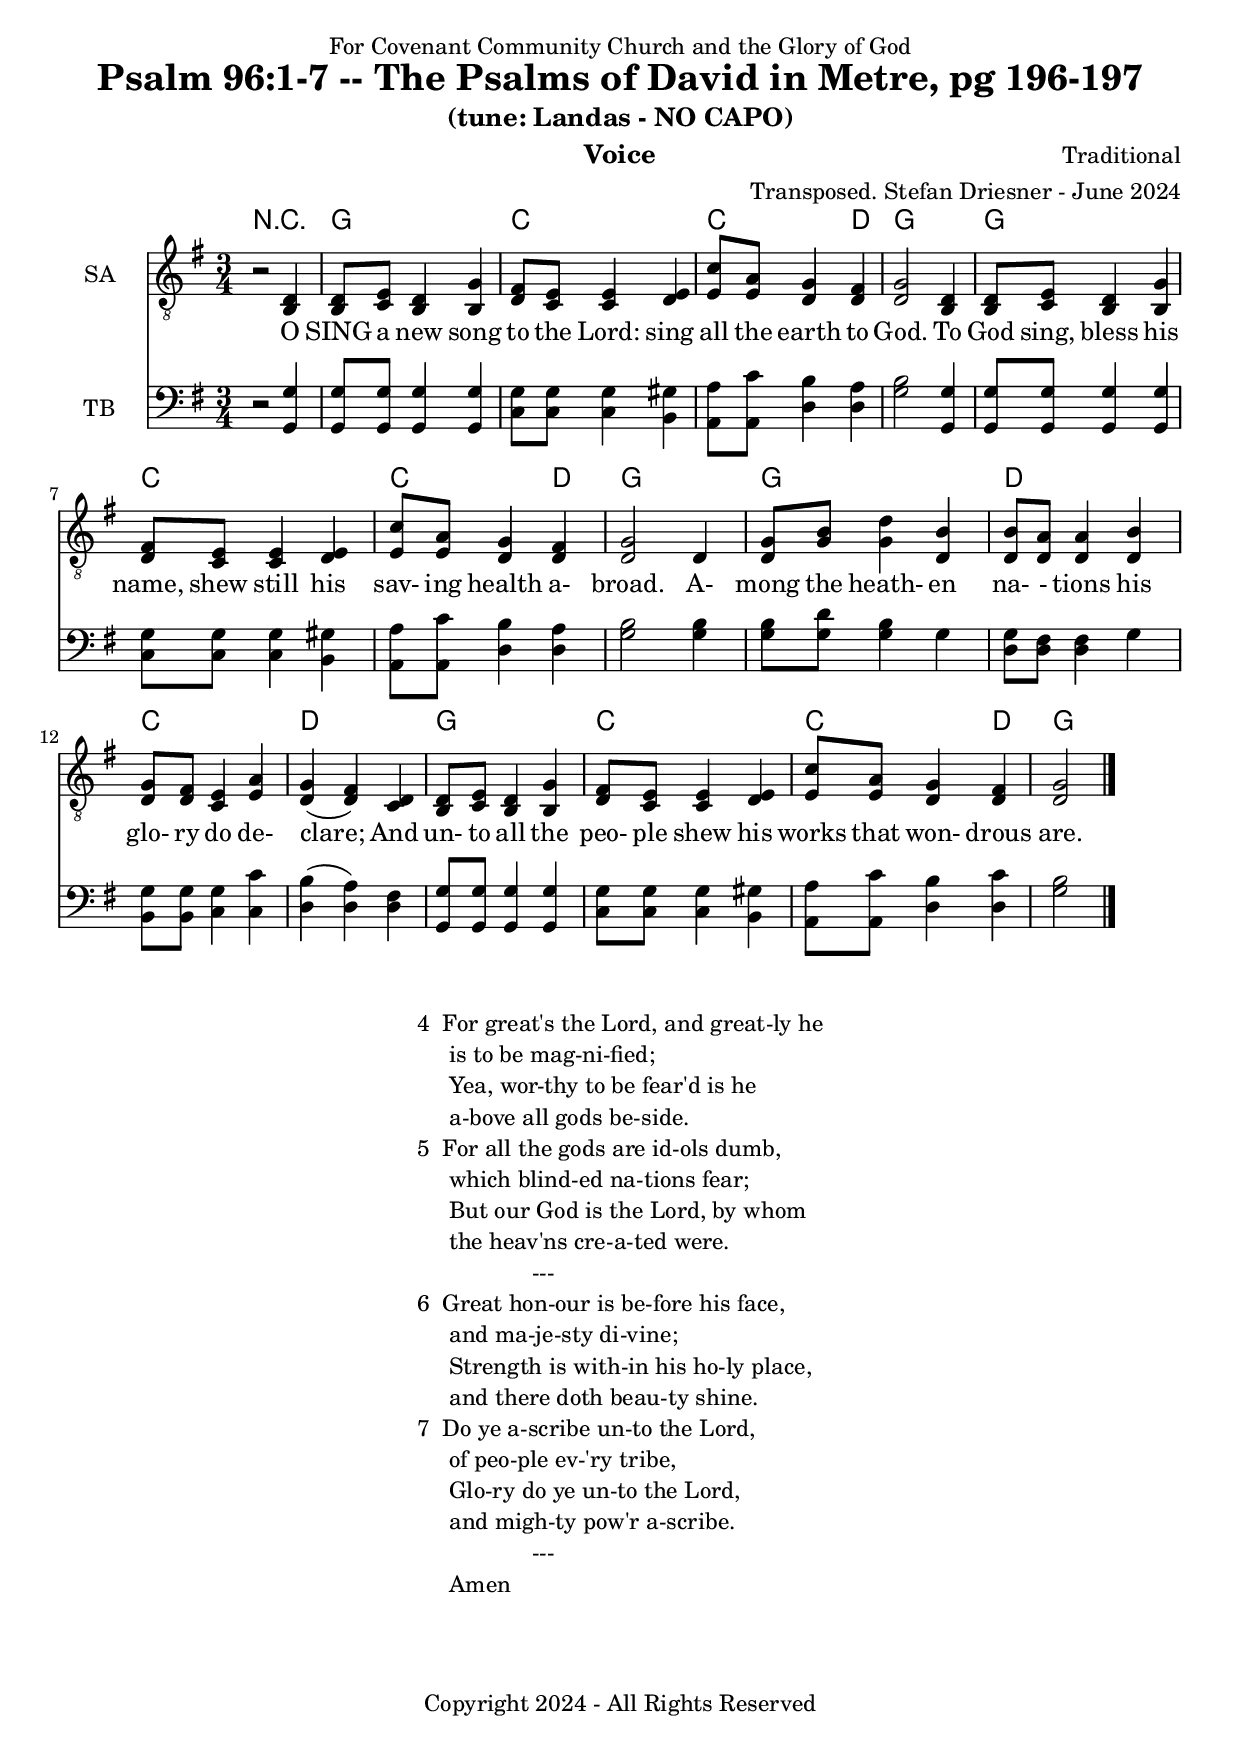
\version "2.24.1"
\language "english"

% force .mid extension for MIDI file output
#(ly:set-option 'midi-extension "mid")

\header {
  dedication = "For Covenant Community Church and the Glory of God"
  title = "Psalm 96:1-7 -- The Psalms of David in Metre, pg 196-197"
  subtitle = "(tune: Landas - NO CAPO)"
  instrument = "Voice"
  composer = "Traditional"
  arranger = "Transposed. Stefan Driesner - June 2024"
  meter = ""
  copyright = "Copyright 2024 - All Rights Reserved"
}

global = {
  \key g \major
  \numericTimeSignature
  \time 3/4
}

versesVoice = \lyricmode {
  % Verse 1
  O SING a new song to the Lord:
  sing all the earth to God.
  To God sing, bless his name, shew still
  his sav- ing health a- broad.
  A- mong the heath- en na- - tions
  his glo- ry do de- clare;
  And un- to all the peo- ple shew
  his works that won- drous are.
}

% G major  ^\markup { \fret-diagram "6-3;5-2;4-o;3-o;2-3;1-3;" }
% C9 major ^\markup { \fret-diagram "6-o;5-3;4-2;3-o;2-3;1-3;" }
% D major  ^\markup { \fret-diagram "6-x;5-o;4-o;3-2;2-3;1-2;" }

MelodyVoice = \relative c {
  \global
  \dynamicUp
  % Music follows here.
  {
    r2 <d >4 |
    % Verse 1
    <d  >8  <e  >8  <d  >4  <g  >4  |
    <fs >8  <e  >8  <e  >4  <e  >4  |
    <c' >8  <a  >8  <g  >4  <fs >4  |
    <g  >2                  <d  >4  |
    <d  >8  <e  >8  <d  >4  <g  >4  |
    <fs >8  <e  >8  <e  >4  <e  >4  |
    <c' >8  <a  >8  <g  >4  <fs >4  |
    <g  >2                  <d  >4  |
    <g  >8  <b  >8  <d  >4  <b  >4  |
    <b  >8  <a  >8  <a  >4  <b  >4  |
    <g  >8  <fs >8  <e  >4  <a  >4  |
    <g  >4         (<fs >4) <d  >4  |
    <d  >8  <e  >8  <d  >4  <g  >4  |
    <fs >8  <e  >8  <e  >4  <e  >4  |
    <c' >8  <a  >8  <g  >4  <fs >4  |
    <g  >2
    \bar "|."
  }
}

SAVoice = \relative c {
  \global
  \dynamicUp
  % Music follows here.
  {
    r2 <b  d >4 |
    % Verse 1
    <b  d  >8  <c  e  >8  <b  d  >4  <b  g' >4  |
    <d  fs >8  <c  e  >8  <c  e  >4  <d  e  >4  |
    <e  c' >8  <e  a  >8  <d  g  >4  <d  fs >4  |
    <d  g  >2                        <b  d  >4  |
    <b  d  >8  <c  e  >8  <b  d  >4  <b  g' >4  |
    <d  fs >8  <c  e  >8  <c  e  >4  <d  e  >4  |
    <e  c' >8  <e  a  >8  <d  g  >4  <d  fs >4  |
    <d  g  >2                        <d     >4  |
    <d  g  >8  <g  b  >8  <g  d' >4  <d  b' >4  |
    <d  b' >8  <d  a' >8  <d  a' >4  <d  b' >4  |
    <d  g  >8  <d  fs >8  <c  e  >4  <e  a  >4  |
    <d  g  >4            (<d  fs >4) <c  d  >4  |
    <b  d  >8  <c  e  >8  <b  d  >4  <b  g' >4  |
    <d  fs >8  <c  e  >8  <c  e  >4  <d  e  >4  |
    <e  c' >8  <e  a  >8  <d  g  >4  <d  fs >4  |
    <d  g  >2
    \bar "|."
  }
}

TBVoice = \relative c {
  \global
  \dynamicUp
  % Music follows here.
  {
    r2 <g  g' >4 |
    % Verse 1
    <g  g' >8  <g  g' >8  <g  g' >4  <g  g' >4  |
    <c  g' >8  <c  g' >8  <c  g' >4  <b  gs'>4  |
    <a  a' >8  <a  c' >8  <d  b' >4  <d  a' >4  |
    <g  b  >2                        <g, g' >4  |
    <g  g' >8  <g  g' >8  <g  g' >4  <g  g' >4  |
    <c  g' >8  <c  g' >8  <c  g' >4  <b  gs'>4  |
    <a  a' >8  <a  c' >8  <d  b' >4  <d  a' >4  |
    <g  b  >2                        <g  b  >4  |
    <g  b  >8  <g  d' >8  <g  b  >4  <g     >4  |
    <d  g  >8  <d  fs >8  <d  fs >4  <g     >4  |
    <b, g' >8  <b  g' >8  <c  g' >4  <c  c' >4  |
    <d  b'  >4           (<d  a' >4) <d  fs >4  |
    <g, g'  >8 <g  g' >8  <g  g' >4  <g  g' >4  |
    <c  g' >8  <c  g' >8  <c  g' >4  <b  gs'>4  |
    <a  a' >8  <a  c' >8  <d  b' >4  <d  c' >4  |
    <g  b  >2
    \bar "|."
  }
}

Chords = \new ChordNames {
  \chordmode {
    r2.
    <g>2. <c>2. <c>2  <d>4 <g>2.
    <g>2. <c>2. <c>2  <d>4 <g>2.
    <g>2. <d>2. <c>2.      <d>2. 
    <g>2. <c>2. <c>2  <d>4 <g>2.
  }
}

MelodyVoicePart = \new Staff \with {
  instrumentName = "Melody"
  midiInstrument = "Voice Oohs"
} { \clef "treble_8" \MelodyVoice }
\addlyrics { \versesVoice }

SAVoicePart = \new Staff \with {
  instrumentName = "SA"
  midiInstrument = "Voice Oohs"
} { \clef "treble_8" \SAVoice }
\addlyrics { \versesVoice }

TBVoicePart = \new Staff \with {
  instrumentName = "TB"
  midiInstrument = "Voice Oohs"
} { \clef bass \TBVoice }

\score {
  <<
    \Chords
    % \MelodyVoicePart    
    \SAVoicePart
    \TBVoicePart
  >>
  \layout { }
  \midi {
    \context {
      \Score
      tempoWholesPerMinute = #(ly:make-moment 100 2)
    }
  }
}

\markup {
  \fill-line {
    {
      \column {
        \left-align {
	  "4  For great's the Lord, and great-ly he"
	  "     is to be mag-ni-fied;"
  	  "     Yea, wor-thy to be fear'd is he"
	  "     a-bove all gods be-side."
	  "5  For all the gods are id-ols dumb,"
	  "     which blind-ed na-tions fear;"
	  "     But our God is the Lord, by whom"
	  "     the heav'ns cre-a-ted were."
	  "                  ---"
	  "6  Great hon-our is be-fore his face,"
	  "     and ma-je-sty di-vine;"
	  "     Strength is with-in his ho-ly place,"
	  "     and there doth beau-ty shine."
	  "7  Do ye a-scribe un-to the Lord,"
	  "     of peo-ple ev-'ry tribe,"
	  "     Glo-ry do ye un-to the Lord,"
	  "     and migh-ty pow'r a-scribe."
	  "                  ---"
	  "     Amen"
        }
      }
    }
  }
}
